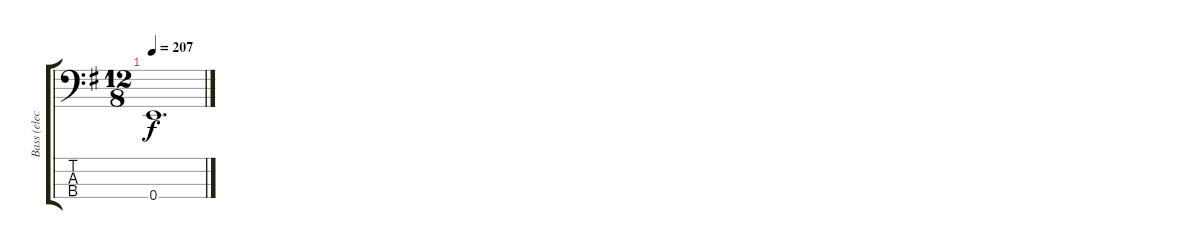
\track ("Bass (elec.)" "Bass (elec") {instrument electricbasspick}
\staff {score tabs}
\tuning (G2 D2 A1 E1) {hide}
\ts (12 8)
\tempo 207
\clef f4
\ks g
0.4{t}.1{d dy f}
